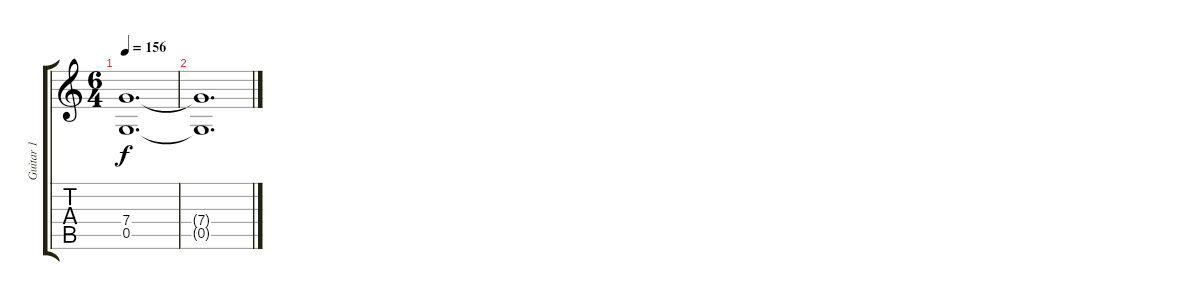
\track ("Guitar 1" "Guitar 1") {instrument distortionguitar}
\staff {score tabs}
\tuning (D4 A3 F3 C3 G2 D2) {hide}
\ts (6 4)
\tempo 156
\clef g2
\ks c
(7.4 0.5).1{d dy f} |
(7.4{t} 0.5{t}).1{d}
